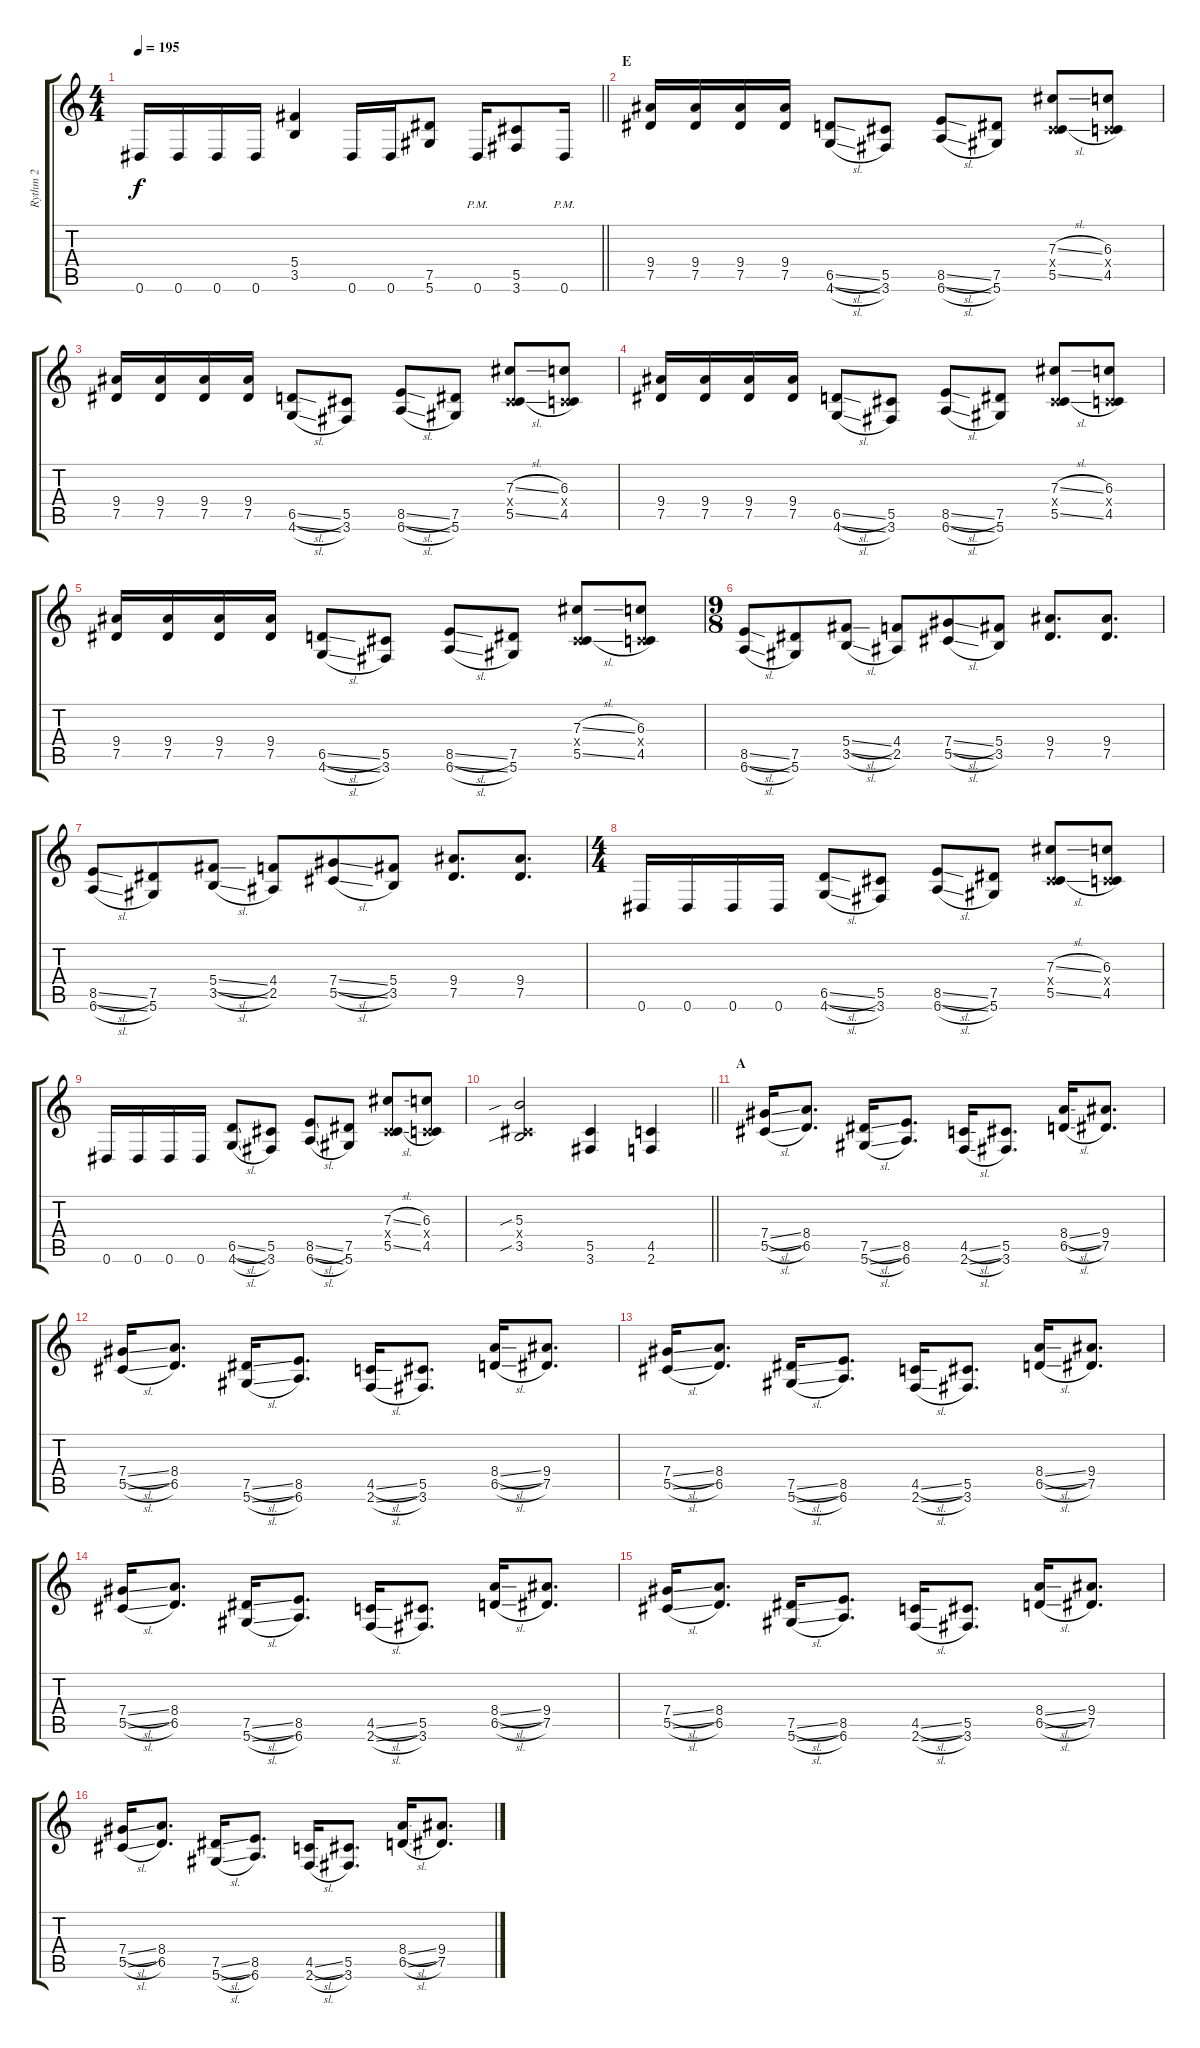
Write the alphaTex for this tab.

\track ("Rythm 2" "Rythm 2") {instrument distortionguitar}
\staff {score tabs}
\tuning (Eb4 Bb3 Gb3 Db3 Ab2 Eb2) {hide}
\ts (4 4)
\tempo 195
\clef g2
\barLineRight lightlight
\ks c
0.6.16{dy f} 0.6.16 0.6.16 0.6.16 (5.4 3.5).4 0.6.16 0.6.16 (7.5 5.6).8 0.6{pm}.16 (5.5 3.6).8 0.6{pm}.16 |
\section ("" "E")
(9.4 7.5).16 (9.4 7.5).16 (9.4 7.5).16 (9.4 7.5).16 (6.5{sl} 4.6{sl}).8 (5.5 3.6).8 (8.5{sl} 6.6{sl}).8 (7.5 5.6).8 (7.3{sl} 0.4{x} 5.5{sl}).8 (6.3 0.4{x} 4.5).8 |
(9.4 7.5).16 (9.4 7.5).16 (9.4 7.5).16 (9.4 7.5).16 (6.5{sl} 4.6{sl}).8 (5.5 3.6).8 (8.5{sl} 6.6{sl}).8 (7.5 5.6).8 (7.3{sl} 0.4{x} 5.5{sl}).8 (6.3 0.4{x} 4.5).8 |
(9.4 7.5).16 (9.4 7.5).16 (9.4 7.5).16 (9.4 7.5).16 (6.5{sl} 4.6{sl}).8 (5.5 3.6).8 (8.5{sl} 6.6{sl}).8 (7.5 5.6).8 (7.3{sl} 0.4{x} 5.5{sl}).8 (6.3 0.4{x} 4.5).8 |
(9.4 7.5).16 (9.4 7.5).16 (9.4 7.5).16 (9.4 7.5).16 (6.5{sl} 4.6{sl}).8 (5.5 3.6).8 (8.5{sl} 6.6{sl}).8 (7.5 5.6).8 (7.3{sl} 0.4{x} 5.5{sl}).8 (6.3 0.4{x} 4.5).8 |
\ts (9 8)
(8.5{sl} 6.6{sl}).8 (7.5 5.6).8 (5.4{sl} 3.5{sl}).8 (4.4 2.5).8 (7.4{sl} 5.5{sl}).8 (5.4 3.5).8 (9.4 7.5).8{d} (9.4 7.5).8{d} |
(8.5{sl} 6.6{sl}).8 (7.5 5.6).8 (5.4{sl} 3.5{sl}).8 (4.4 2.5).8 (7.4{sl} 5.5{sl}).8 (5.4 3.5).8 (9.4 7.5).8{d} (9.4 7.5).8{d} |
\ts (4 4)
0.6.16 0.6.16 0.6.16 0.6.16 (6.5{sl} 4.6{sl}).8 (5.5 3.6).8 (8.5{sl} 6.6{sl}).8 (7.5 5.6).8 (7.3{sl} 0.4{x} 5.5{sl}).8 (6.3 0.4{x} 4.5).8 |
0.6.16 0.6.16 0.6.16 0.6.16 (6.5{sl} 4.6{sl}).8 (5.5 3.6).8 (8.5{sl} 6.6{sl}).8 (7.5 5.6).8 (7.3{sl} 0.4{x} 5.5{sl}).8 (6.3 0.4{x} 4.5).8 |
\barLineRight lightlight
(5.3{sib} 0.4{x} 3.5{sib}).2 (5.5 3.6).4 (4.5 2.6).4 |
\section ("" "A")
(7.4{sl} 5.5{sl}).16 (8.4 6.5).8{d} (7.5{sl} 5.6{sl}).16 (8.5 6.6).8{d} (4.5{sl} 2.6{sl}).16 (5.5 3.6).8{d} (8.4{sl} 6.5{sl}).16 (9.4 7.5).8{d} |
(7.4{sl} 5.5{sl}).16 (8.4 6.5).8{d} (7.5{sl} 5.6{sl}).16 (8.5 6.6).8{d} (4.5{sl} 2.6{sl}).16 (5.5 3.6).8{d} (8.4{sl} 6.5{sl}).16 (9.4 7.5).8{d} |
(7.4{sl} 5.5{sl}).16 (8.4 6.5).8{d} (7.5{sl} 5.6{sl}).16 (8.5 6.6).8{d} (4.5{sl} 2.6{sl}).16 (5.5 3.6).8{d} (8.4{sl} 6.5{sl}).16 (9.4 7.5).8{d} |
(7.4{sl} 5.5{sl}).16 (8.4 6.5).8{d} (7.5{sl} 5.6{sl}).16 (8.5 6.6).8{d} (4.5{sl} 2.6{sl}).16 (5.5 3.6).8{d} (8.4{sl} 6.5{sl}).16 (9.4 7.5).8{d} |
(7.4{sl} 5.5{sl}).16 (8.4 6.5).8{d} (7.5{sl} 5.6{sl}).16 (8.5 6.6).8{d} (4.5{sl} 2.6{sl}).16 (5.5 3.6).8{d} (8.4{sl} 6.5{sl}).16 (9.4 7.5).8{d} |
(7.4{sl} 5.5{sl}).16 (8.4 6.5).8{d} (7.5{sl} 5.6{sl}).16 (8.5 6.6).8{d} (4.5{sl} 2.6{sl}).16 (5.5 3.6).8{d} (8.4{sl} 6.5{sl}).16 (9.4 7.5).8{d}
